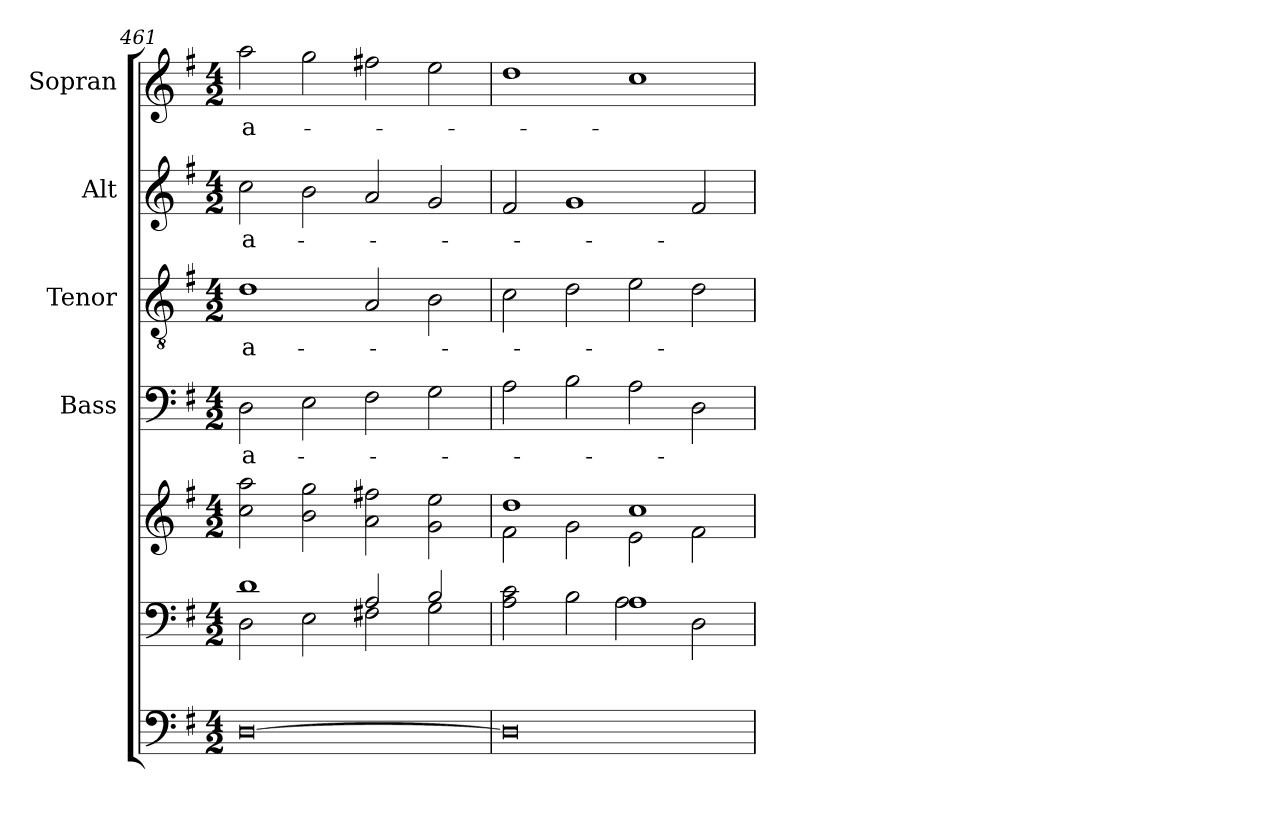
**kern	**kern	**kern	**kern	**text	**kern	**text	**kern	**text	**kern	**text
*part6	*part5	*part5	*part4	*part4	*part3	*part3	*part2	*part2	*part1	*part1
*staff7	*staff6	*staff5	*staff4	*staff4	*staff3	*staff3	*staff2	*staff2	*staff1	*staff1
*	*	*	*I"Bass	*	*I"Tenor	*	*I"Alt	*	*I"Sopran	*
*	*	*	*I'B.	*	*I'T.	*	*I'A.	*	*I'S.	*
*clefF4	*clefF4	*clefG2	*clefF4	*	*clefGv2	*	*clefG2	*	*clefG2	*
*k[f#]	*k[f#]	*k[f#]	*k[f#]	*	*k[f#]	*	*k[f#]	*	*k[f#]	*
*G:	*G:	*G:	*G:	*	*G:	*	*G:	*	*G:	*
*M4/2	*M4/2	*M4/2	*M4/2	*	*M4/2	*	*M4/2	*	*M4/2	*
=461	=461	=461	=461	=461	=461	=461	=461	=461	=461	=461
*	*^	*	*	*	*	*	*	*	*	*
!	!	!	!	!	!LO:LY:b	!	!LO:LY:b	!	!LO:LY:b	!	!LO:LY:b
[0D	1d	2D\	2cc\ 2aa\	2D\	a-	1d	a-	2cc\	a-	2aa\	a-
.	.	2E\	2b\ 2gg\	2E\	.	.	.	2b\	.	2gg\	.
.	2A/	2F#X\	2a\ 2ff#X\	2F#\	.	2A/	.	2a/	.	2ff#X\	.
.	2B/	2G\	2g\ 2ee\	2G\	.	2B\	.	2g/	.	2ee\	.
=462	=462	=462	=462	=462	=462	=462	=462	=462	=462	=462	=462
*	*	*	*^	*	*	*	*	*	*	*	*
0D]	1ryy	2A\ 2c\	1dd	2f#\	2A\	.	2c\	.	2f#/	.	1dd	.
.	.	2B\	.	2g\	2B\	.	2d\	.	1g	.	.	.
.	1A	2A\	1cc	2e\	2A\	.	2e\	.	.	.	1cc	.
.	.	2D\	.	2f#\	2D\	.	2d\	.	2f#/	.	.	.
*	*v	*v	*	*	*	*	*	*	*	*	*	*
*	*	*v	*v	*	*	*	*	*	*	*	*
=	=	=	=	=	=	=	=	=	=	=
*-	*-	*-	*-	*-	*-	*-	*-	*-	*-	*-
